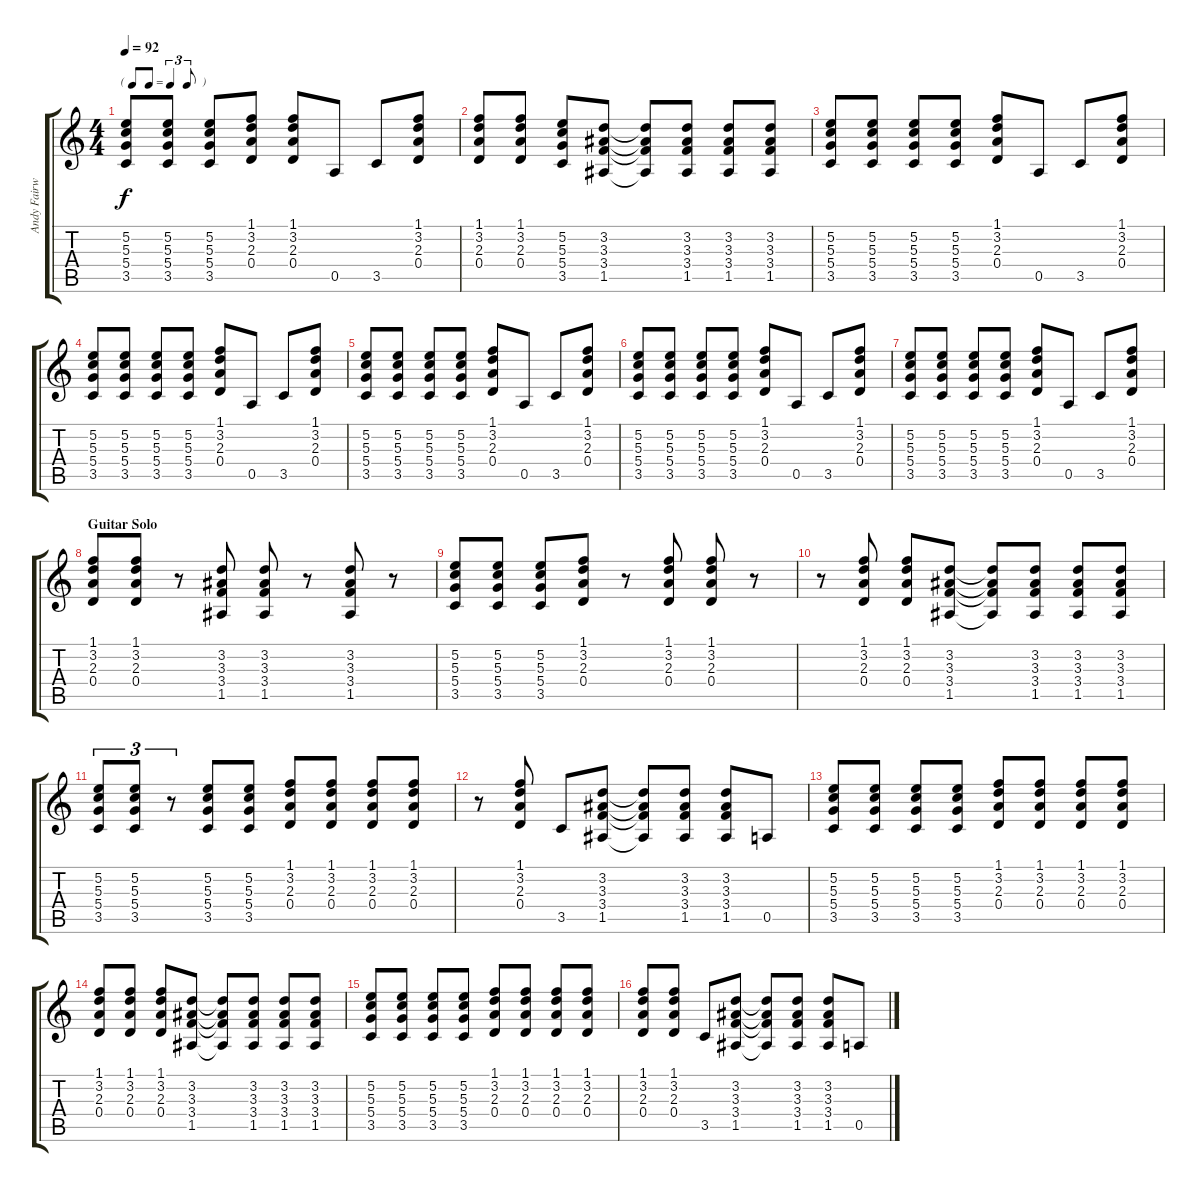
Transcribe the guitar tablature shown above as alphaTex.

\track ("Andy Fairweather" "Andy Fairw") {instrument acousticguitarsteel}
\staff {score tabs}
\tuning (E4 B3 G3 D3 A2 E2) {hide}
\ts (4 4)
\tf triplet8th
\tempo 92
\clef g2
\ks c
(5.2 5.3 5.4 3.5).8{dy f} (5.2 5.3 5.4 3.5).8 (5.2 5.3 5.4 3.5).8 (1.1 3.2 2.3 0.4).8 (1.1 3.2 2.3 0.4).8 0.5.8 3.5.8 (1.1 3.2 2.3 0.4).8 |
(1.1 3.2 2.3 0.4).8 (1.1 3.2 2.3 0.4).8 (5.2 5.3 5.4 3.5).8 (3.2 3.3 3.4 1.5).8 (3.2{t} 3.3{t} 3.4{t} 1.5{t}).8 (3.2 3.3 3.4 1.5).8 (3.2 3.3 3.4 1.5).8 (3.2 3.3 3.4 1.5).8 |
(5.2 5.3 5.4 3.5).8 (5.2 5.3 5.4 3.5).8 (5.2 5.3 5.4 3.5).8 (5.2 5.3 5.4 3.5).8 (1.1 3.2 2.3 0.4).8 0.5.8 3.5.8 (1.1 3.2 2.3 0.4).8 |
(5.2 5.3 5.4 3.5).8 (5.2 5.3 5.4 3.5).8 (5.2 5.3 5.4 3.5).8 (5.2 5.3 5.4 3.5).8 (1.1 3.2 2.3 0.4).8 0.5.8 3.5.8 (1.1 3.2 2.3 0.4).8 |
(5.2 5.3 5.4 3.5).8 (5.2 5.3 5.4 3.5).8 (5.2 5.3 5.4 3.5).8 (5.2 5.3 5.4 3.5).8 (1.1 3.2 2.3 0.4).8 0.5.8 3.5.8 (1.1 3.2 2.3 0.4).8 |
(5.2 5.3 5.4 3.5).8 (5.2 5.3 5.4 3.5).8 (5.2 5.3 5.4 3.5).8 (5.2 5.3 5.4 3.5).8 (1.1 3.2 2.3 0.4).8 0.5.8 3.5.8 (1.1 3.2 2.3 0.4).8 |
(5.2 5.3 5.4 3.5).8 (5.2 5.3 5.4 3.5).8 (5.2 5.3 5.4 3.5).8 (5.2 5.3 5.4 3.5).8 (1.1 3.2 2.3 0.4).8 0.5.8 3.5.8 (1.1 3.2 2.3 0.4).8 |
\section ("" "Guitar Solo")
(1.1 3.2 2.3 0.4).8 (1.1 3.2 2.3 0.4).8 r.8 (3.2 3.3 3.4 1.5).8 (3.2 3.3 3.4 1.5).8 r.8 (3.2 3.3 3.4 1.5).8 r.8 |
(5.2 5.3 5.4 3.5).8 (5.2 5.3 5.4 3.5).8 (5.2 5.3 5.4 3.5).8 (1.1 3.2 2.3 0.4).8 r.8 (1.1 3.2 2.3 0.4).8 (1.1 3.2 2.3 0.4).8 r.8 |
r.8 (1.1 3.2 2.3 0.4).8 (1.1 3.2 2.3 0.4).8 (3.2 3.3 3.4 1.5).8 (3.2{t} 3.3{t} 3.4{t} 1.5{t}).8 (3.2 3.3 3.4 1.5).8 (3.2 3.3 3.4 1.5).8 (3.2 3.3 3.4 1.5).8 |
(5.2 5.3 5.4 3.5).8{tu (3 2)} (5.2 5.3 5.4 3.5).8{tu (3 2)} r.8{tu (3 2)} (5.2 5.3 5.4 3.5).8 (5.2 5.3 5.4 3.5).8 (1.1 3.2 2.3 0.4).8 (1.1 3.2 2.3 0.4).8 (1.1 3.2 2.3 0.4).8 (1.1 3.2 2.3 0.4).8 |
r.8 (1.1 3.2 2.3 0.4).8 3.5.8 (3.2 3.3 3.4 1.5).8 (3.2{t} 3.3{t} 3.4{t} 1.5{t}).8 (3.2 3.3 3.4 1.5).8 (3.2 3.3 3.4 1.5).8 0.5.8 |
(5.2 5.3 5.4 3.5).8 (5.2 5.3 5.4 3.5).8 (5.2 5.3 5.4 3.5).8 (5.2 5.3 5.4 3.5).8 (1.1 3.2 2.3 0.4).8 (1.1 3.2 2.3 0.4).8 (1.1 3.2 2.3 0.4).8 (1.1 3.2 2.3 0.4).8 |
(1.1 3.2 2.3 0.4).8 (1.1 3.2 2.3 0.4).8 (1.1 3.2 2.3 0.4).8 (3.2 3.3 3.4 1.5).8 (3.2{t} 3.3{t} 3.4{t} 1.5{t}).8 (3.2 3.3 3.4 1.5).8 (3.2 3.3 3.4 1.5).8 (3.2 3.3 3.4 1.5).8 |
(5.2 5.3 5.4 3.5).8 (5.2 5.3 5.4 3.5).8 (5.2 5.3 5.4 3.5).8 (5.2 5.3 5.4 3.5).8 (1.1 3.2 2.3 0.4).8 (1.1 3.2 2.3 0.4).8 (1.1 3.2 2.3 0.4).8 (1.1 3.2 2.3 0.4).8 |
(1.1 3.2 2.3 0.4).8 (1.1 3.2 2.3 0.4).8 3.5.8 (3.2 3.3 3.4 1.5).8 (3.2{t} 3.3{t} 3.4{t} 1.5{t}).8 (3.2 3.3 3.4 1.5).8 (3.2 3.3 3.4 1.5).8 0.5.8
